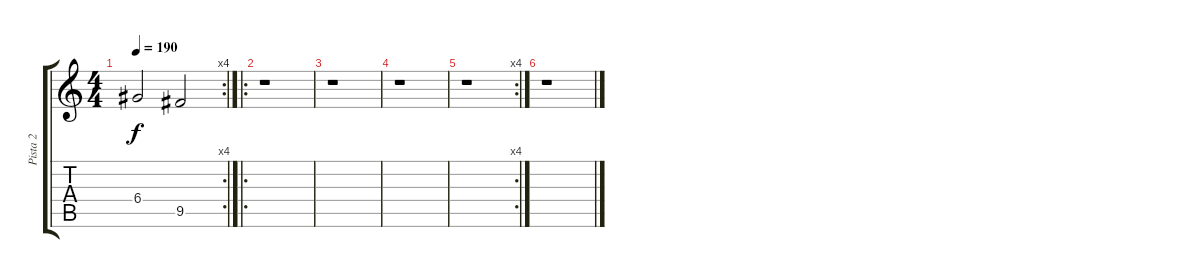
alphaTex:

\track ("Pista 2" "Pista 2") {instrument electricguitarclean}
\staff {score tabs}
\tuning (E4 B3 G3 D3 A2 E2) {hide}
\rc 4
\ts (4 4)
\tempo 190
\clef g2
\ks c
6.4.2{dy f} 9.5.2 |
\ro
r.1 |
r.1 |
r.1 |
\rc 4
r.1 |
r.1
